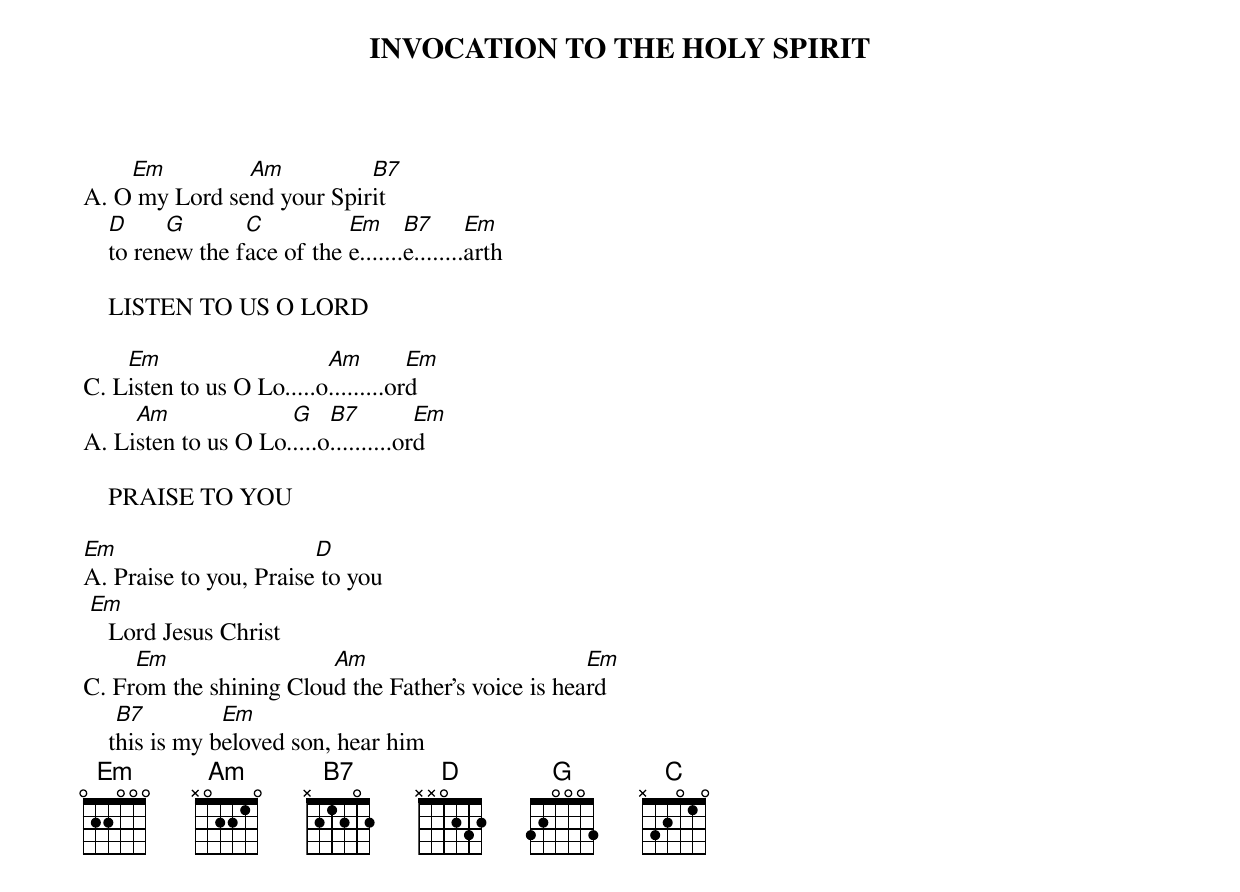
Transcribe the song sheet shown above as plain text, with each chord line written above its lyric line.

INVOCATION TO THE HOLY SPIRIT

    Em         Am          B7
A. O my Lord send your Spirit
    D     G       C          Em      B7       Em
    to renew the face of the e.......e........arth

    LISTEN TO US O LORD

    Em                    Am         Em
C. Listen to us O Lo.....o.........ord
     Am              G    B7          Em
A. Listen to us O Lo.....o..........ord

    PRAISE TO YOU

Em                      D
A. Praise to you, Praise to you
 Em
    Lord Jesus Christ
     Em                 Am                         Em
C. From the shining Cloud the Father's voice is heard
     B7         Em
    this is my beloved son, hear him
